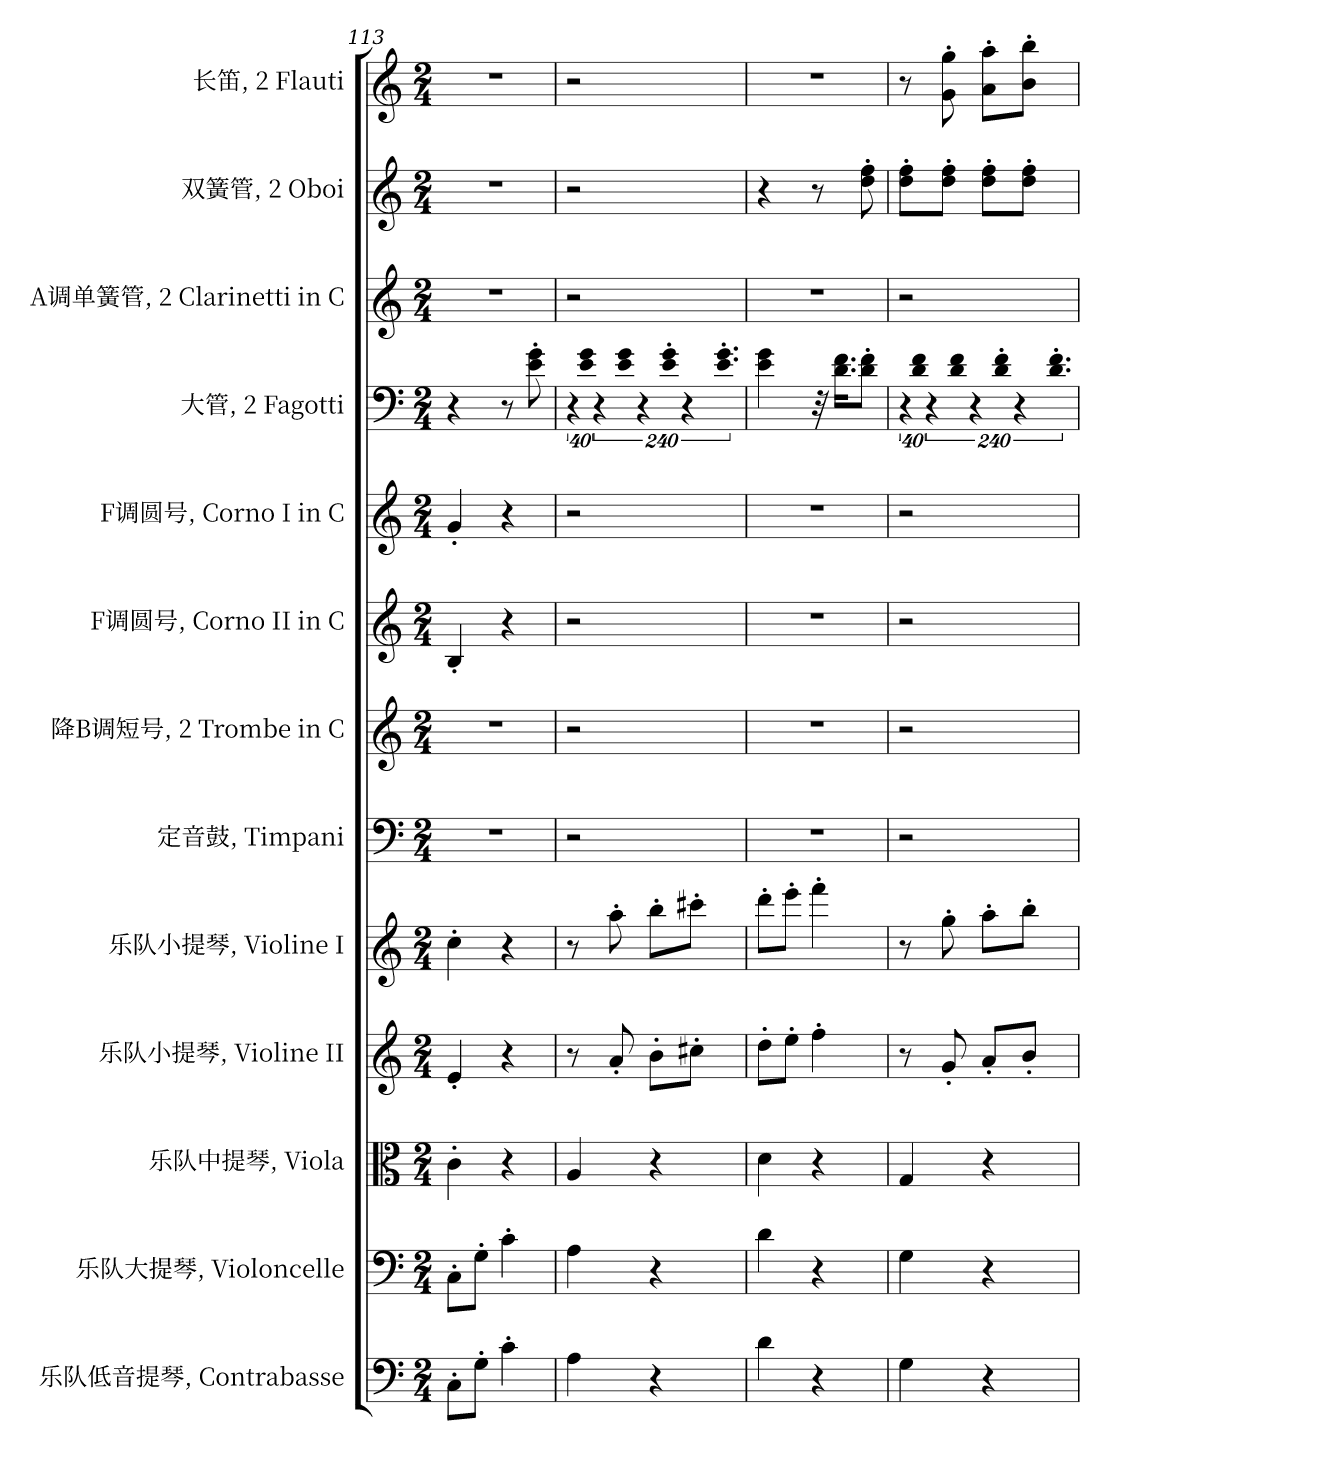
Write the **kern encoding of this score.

**kern	**kern	**kern	**kern	**kern	**kern	**kern	**kern	**kern	**kern	**kern	**kern	**kern
*part13	*part12	*part11	*part10	*part9	*part8	*part7	*part6	*part5	*part4	*part3	*part2	*part1
*staff13	*staff12	*staff11	*staff10	*staff9	*staff8	*staff7	*staff6	*staff5	*staff4	*staff3	*staff2	*staff1
*I"乐队低音提琴, Contrabasse	*I"乐队大提琴, Violoncelle	*I"乐队中提琴, Viola	*I"乐队小提琴, Violine II	*I"乐队小提琴, Violine I	*I"定音鼓, Timpani	*I"降B调短号, 2 Trombe in C	*I"F调圆号, Corno II in C	*I"F调圆号, Corno I in C	*I"大管, 2 Fagotti	*I"A调单簧管, 2 Clarinetti in C	*I"双簧管, 2 Oboi	*I"长笛, 2 Flauti
*I'Cbs.	*	*	*	*	*I'Timp.	*	*	*	*	*I'A Cl.	*I'Ob.	*I'Fl.
*clefF4	*clefF4	*clefC3	*clefG2	*clefG2	*clefF4	*clefG2	*clefG2	*clefG2	*clefF4	*clefG2	*clefG2	*clefG2
*ITrd7c12	*	*	*	*	*	*ITrd1c2	*ITrd4c7	*ITrd4c7	*	*ITrd2c3	*	*
*k[]	*k[]	*k[]	*k[]	*k[]	*k[]	*k[b-e-]	*k[b-]	*k[b-]	*k[]	*k[f#c#g#]	*k[]	*k[]
*M2/4	*M2/4	*M2/4	*M2/4	*M2/4	*M2/4	*M2/4	*M2/4	*M2/4	*M2/4	*M2/4	*M2/4	*M2/4
*MM145	*MM145	*MM145	*MM145	*MM145	*MM145	*MM145	*MM145	*MM145	*MM145	*MM145	*MM145	*MM145
=113	=113	=113	=113	=113	=113	=113	=113	=113	=113	=113	=113	=113
8CC'\L	8C'\L	4c'\	4e'/	4cc'\	2r	2r	4E'/	4c'/	4r	2r	2r	2r
8GG'\J	8G'\J	.	.	.	.	.	.	.	.	.	.	.
4C'\	4c'\	4r	4r	4r	.	.	4r	4r	8r	.	.	.
.	.	.	.	.	.	.	.	.	8e\' 8g\'	.	.	.
=114	=114	=114	=114	=114	=114	=114	=114	=114	=114	=114	=114	=114
*	*	*	*	*	*	*	*	*	*	*	*	*MM145
!	!	!	!	!	!	!	!	!	!LO:N:vis=32	!	!	!
4AA\	4A\	4A/	8r	8r	2r	2r	2r	2r	640%23r	2r	2r	2r
!	!	!	!	!	!	!	!	!	!LO:N:vis=32	!	!	!
.	.	.	.	.	.	.	.	.	640%23e\ 640%23g\	.	.	.
!	!	!	!	!	!	!	!	!	!LO:N:vis=16	!	!	!
.	.	.	.	.	.	.	.	.	1920%137r	.	.	.
.	.	.	8a'/	8aa'\	.	.	.	.	.	.	.	.
!	!	!	!	!	!	!	!	!	!LO:N:vis=16	!	!	!
.	.	.	.	.	.	.	.	.	1920%137e\ 1920%137g\	.	.	.
!	!	!	!	!	!	!	!	!	!LO:N:vis=16	!	!	!
.	.	.	.	.	.	.	.	.	1920%137r	.	.	.
4r	4r	4r	8b'\L	8bb'\L	.	.	.	.	.	.	.	.
!	!	!	!	!	!	!	!	!	!LO:N:vis=16	!	!	!
.	.	.	.	.	.	.	.	.	1920%137e\' 1920%137g\'	.	.	.
!	!	!	!	!	!	!	!	!	!LO:N:vis=32	!	!	!
.	.	.	.	.	.	.	.	.	640%23r	.	.	.
.	.	.	8cc#X'\J	8ccc#X'\J	.	.	.	.	.	.	.	.
!	!	!	!	!	!	!	!	!	!LO:N:vis=16.	!	!	!
.	.	.	.	.	.	.	.	.	960%103e\' 960%103g\'	.	.	.
1920ryy	1920ryy	1920ryy	1920ryy	1920ryy	1920ryy	1920ryy	1920ryy	1920ryy	.	1920ryy	1920ryy	1920ryy
=115	=115	=115	=115	=115	=115	=115	=115	=115	=115	=115	=115	=115
*	*	*	*	*	*	*	*	*	*	*	*	*MM145
4D\	4d\	4d\	8dd'\L	8ddd'\L	2r	2r	2r	2r	4e\ 4g\	2r	4r	2r
.	.	.	8ee'\J	8eee'\J	.	.	.	.	.	.	.	.
4r	4r	4r	4ff'\	4fff'\	.	.	.	.	32r	.	8r	.
.	.	.	.	.	.	.	.	.	16.d\ 16.f\KL	.	.	.
.	.	.	.	.	.	.	.	.	8d\' 8f\'J	.	8dd\' 8ff\'	.
=116	=116	=116	=116	=116	=116	=116	=116	=116	=116	=116	=116	=116
*	*	*	*	*	*	*	*	*	*	*	*	*MM145
!	!	!	!	!	!	!	!	!	!LO:N:vis=32	!	!	!
4GG\	4G\	4G/	8r	8r	2r	2r	2r	2r	640%23r	2r	8dd\' 8ff\'L	8r
!	!	!	!	!	!	!	!	!	!LO:N:vis=32	!	!	!
.	.	.	.	.	.	.	.	.	640%23d\ 640%23f\	.	.	.
!	!	!	!	!	!	!	!	!	!LO:N:vis=16	!	!	!
.	.	.	.	.	.	.	.	.	1920%137r	.	.	.
.	.	.	8g'/	8gg'\	.	.	.	.	.	.	8dd\' 8ff\'J	8g\' 8gg\'
!	!	!	!	!	!	!	!	!	!LO:N:vis=16	!	!	!
.	.	.	.	.	.	.	.	.	1920%137d\ 1920%137f\	.	.	.
!	!	!	!	!	!	!	!	!	!LO:N:vis=16	!	!	!
.	.	.	.	.	.	.	.	.	1920%137r	.	.	.
*	*	*	*	*	*	*	*	*	*	*	*	*MM157
4r	4r	4r	8a'/L	8aa'\L	.	.	.	.	.	.	8dd\' 8ff\'L	8a\' 8aa\'L
!	!	!	!	!	!	!	!	!	!LO:N:vis=16	!	!	!
.	.	.	.	.	.	.	.	.	1920%137d\' 1920%137f\'	.	.	.
!	!	!	!	!	!	!	!	!	!LO:N:vis=32	!	!	!
.	.	.	.	.	.	.	.	.	640%23r	.	.	.
.	.	.	8b'/J	8bb'\J	.	.	.	.	.	.	8dd\' 8ff\'J	8b\' 8bb\'J
!	!	!	!	!	!	!	!	!	!LO:N:vis=16.	!	!	!
.	.	.	.	.	.	.	.	.	960%103d\' 960%103f\'	.	.	.
1920ryy	1920ryy	1920ryy	1920ryy	1920ryy	1920ryy	1920ryy	1920ryy	1920ryy	.	1920ryy	1920ryy	1920ryy
=	=	=	=	=	=	=	=	=	=	=	=	=
*-	*-	*-	*-	*-	*-	*-	*-	*-	*-	*-	*-	*-
